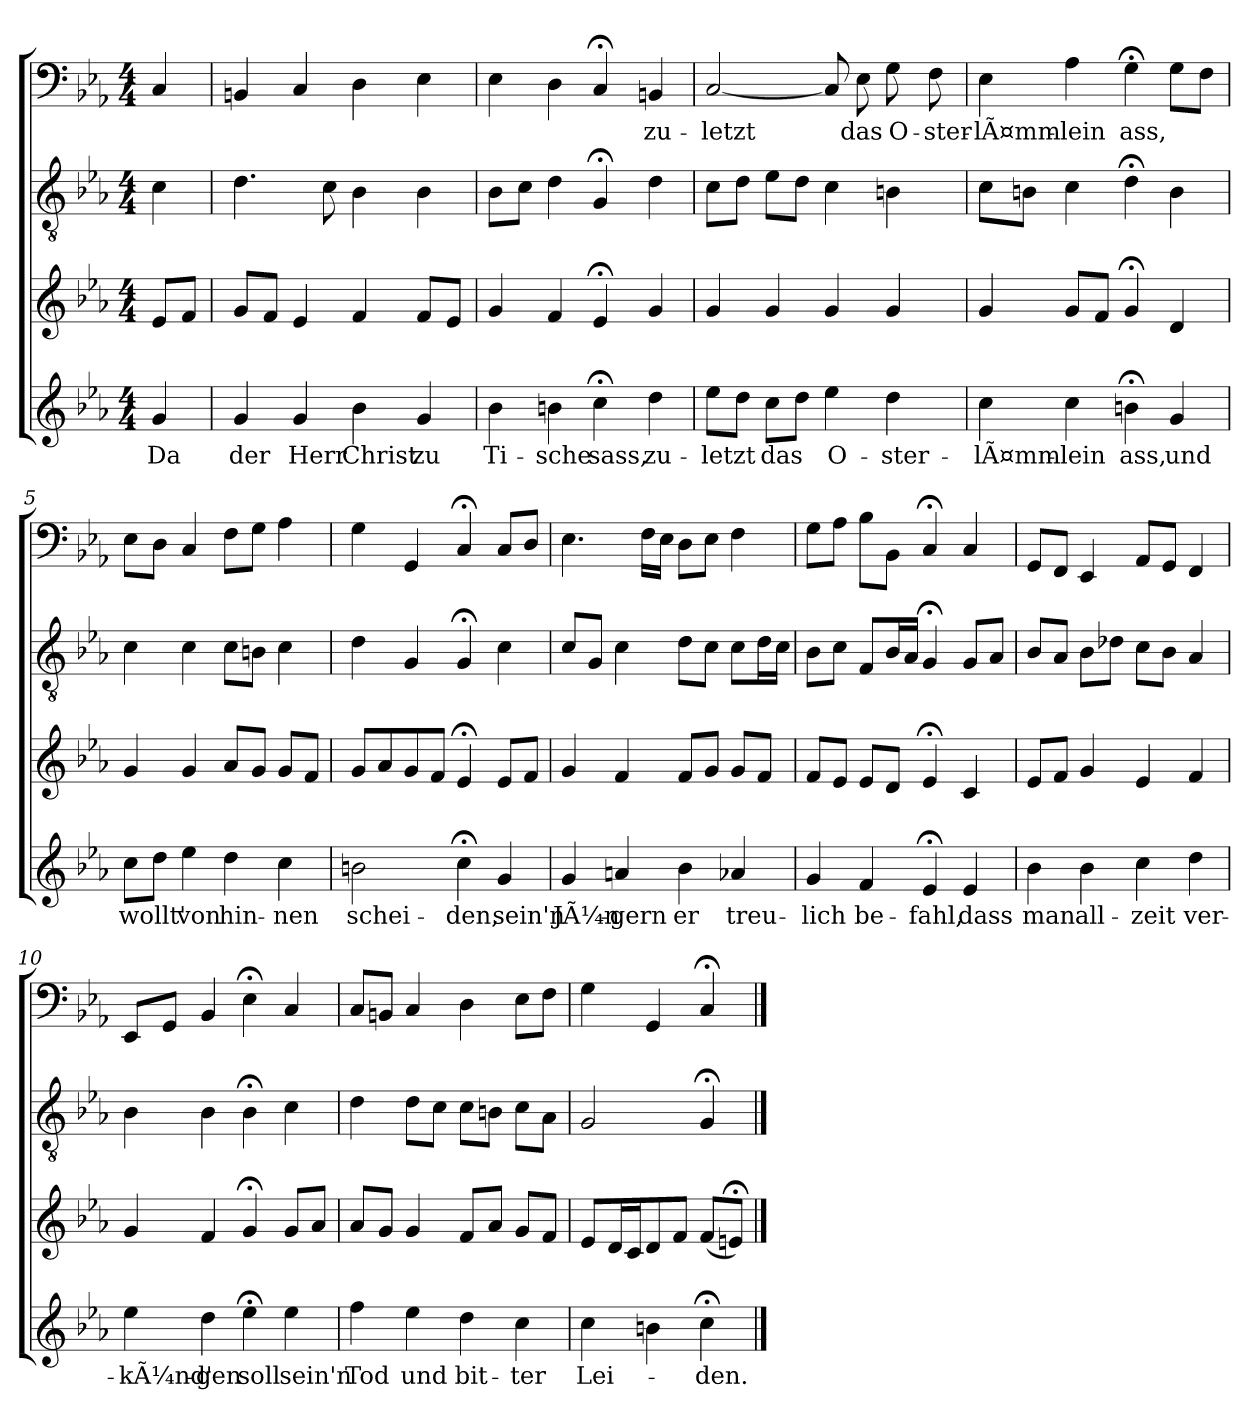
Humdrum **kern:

**kern	**text	**kern	**kern	**kern	**text
*part4	*part4	*part3	*part2	*part1	*part1
*staff4	*staff4	*staff3	*staff2	*staff1	*staff1
*clefG2	*	*clefG2	*clefGv2	*clefF4	*
*k[b-e-a-]	*	*k[b-e-a-]	*k[b-e-a-]	*k[b-e-a-]	*
*c:	*	*c:	*c:	*c:	*
*M4/4	*	*M4/4	*M4/4	*M4/4	*
=	=	=	=	=	=
4g	Da	8e-L	4c	4C	.
.	.	8fJ	.	.	.
=1	=1	=1	=1	=1	=1
4g	der	8gL	4.d	4BBn	.
.	.	8fJ	.	.	.
4g	Herr	4e-	.	4C	.
.	.	.	8c	.	.
4b-	Christ	4f	4B-	4D	.
4g	zu	8fL	4B-	4E-	.
.	.	8e-J	.	.	.
=2	=2	=2	=2	=2	=2
4b-	Ti-	4g	8B-L	4E-	.
.	.	.	8cJ	.	.
4bn	-sche	4f	4d	4D	.
4cc;<	sass,	4e-;<	4G;<	4C;<	.
4dd	zu-	4g	4d	4BBn	zu-
=3	=3	=3	=3	=3	=3
8ee-L	-letzt	4g	8cL	[2C	-letzt
8ddJ	.	.	8dJ	.	.
8ccL	das	4g	8e-L	.	.
8ddJ	.	.	8dJ	.	.
4ee-	O-	4g	4c	8C]	.
.	.	.	.	8E-	das
4dd	-ster-	4g	4Bn	8G	O-
.	.	.	.	8F	-ster-
=4	=4	=4	=4	=4	=4
4cc	-lÃ¤mm-	4g	8cL	4E-	-lÃ¤mm-
.	.	.	8BnJ	.	.
4cc	-lein	8gL	4c	4A-	-lein
.	.	8fJ	.	.	.
4bn;<	ass,	4g;<	4d;<	4G;<	ass,
4g	und	4d	4B	8GL	.
.	.	.	.	8FJ	.
=5	=5	=5	=5	=5	=5
8ccL	wollt'	4g	4c	8E-L	.
8ddJ	.	.	.	8DJ	.
4ee-	von	4g	4c	4C	.
4dd	hin-	8a-L	8cL	8FL	.
.	.	8gJ	8BnJ	8GJ	.
4cc	-nen	8gL	4c	4A-	.
.	.	8fJ	.	.	.
=6	=6	=6	=6	=6	=6
2bn	schei-	8gL	4d	4G	.
.	.	8a-	.	.	.
.	.	8g	4G	4GG	.
.	.	8fJ	.	.	.
4cc;<	-den,	4e-;<	4G;<	4C;<	.
4g	sein'n	8e-L	4c	8CL	.
.	.	8fJ	.	8DJ	.
=7	=7	=7	=7	=7	=7
4g	JÃ¼n-	4g	8cL	4.E-	.
.	.	.	8GJ	.	.
4an	-gern	4f	4c	.	.
.	.	.	.	16FLL	.
.	.	.	.	16E-JJ	.
4b-	er	8fL	8dL	8DL	.
.	.	8gJ	8cJ	8E-J	.
4a-X	treu-	8gL	8cL	4F	.
.	.	8fJ	16dL	.	.
.	.	.	16cJJ	.	.
=8	=8	=8	=8	=8	=8
4g	-lich	8fL	8B-L	8GL	.
.	.	8e-J	8cJ	8A-J	.
4f	be-	8e-L	8FL	8B-L	.
.	.	8dJ	16B-L	8BB-J	.
.	.	.	16A-JJ	.	.
4e-;<	-fahl,	4e-;<	4G;<	4C;<	.
4e-	dass	4c	8GL	4C	.
.	.	.	8A-J	.	.
=9	=9	=9	=9	=9	=9
4b-	man	8e-L	8B-L	8GGL	.
.	.	8fJ	8A-J	8FFJ	.
4b-	all-	4g	8B-L	4EE-	.
.	.	.	8d-XJ	.	.
4cc	-zeit	4e-	8cL	8AA-L	.
.	.	.	8B-J	8GGJ	.
4dd	ver-	4f	4A-	4FF	.
=10	=10	=10	=10	=10	=10
4ee-	-kÃ¼nd'-	4g	4B-	8EE-L	.
.	.	.	.	8GGJ	.
4dd	-gen	4f	4B-	4BB-	.
4ee-;<	soll	4g;<	4B-;<	4E-;<	.
4ee-	sein'n	8gL	4c	4C	.
.	.	8a-J	.	.	.
=11	=11	=11	=11	=11	=11
4ff	Tod	8a-L	4d	8CL	.
.	.	8gJ	.	8BBnJ	.
4ee-	und	4g	8dL	4C	.
.	.	.	8cJ	.	.
4dd	bit-	8fL	8cL	4D	.
.	.	8a-J	8BnJ	.	.
4cc	-ter	8gL	8cL	8E-L	.
.	.	8fJ	8A-J	8FJ	.
=12	=12	=12	=12	=12	=12
4cc	Lei-	8e-L	2G	4G	.
.	.	16dL	.	.	.
.	.	16cJ	.	.	.
4bn	.	8d	.	4GG	.
.	.	8fJ	.	.	.
4cc;<	-den.	(8fL	4G;<	4C;<	.
.	.	8en;<J)	.	.	.
==	==	==	==	==	==
*-	*-	*-	*-	*-	*-
